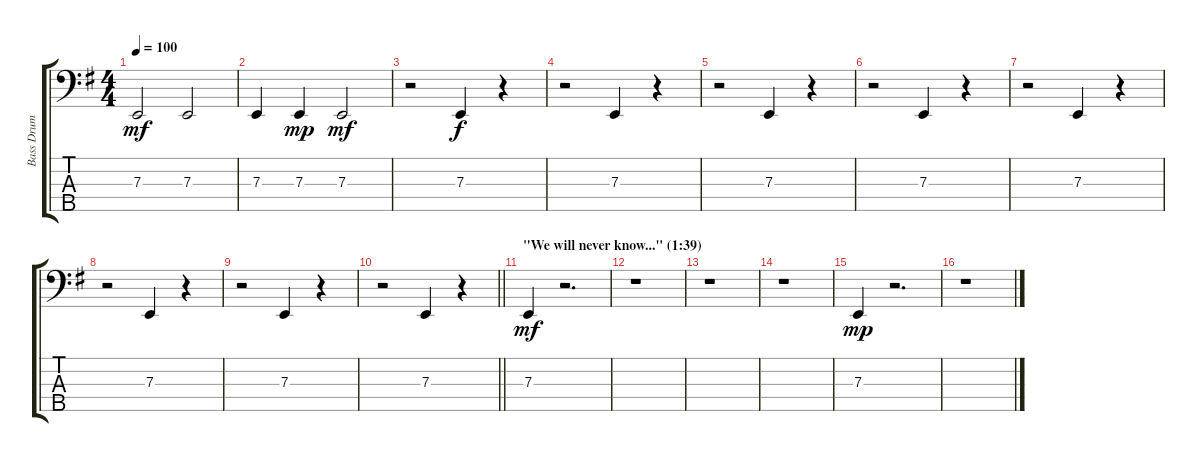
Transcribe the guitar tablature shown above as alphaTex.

\track ("Bass Drum" "Bass Drum") {instrument taikodrum}
\staff {score tabs}
\tuning (G2 D2 A1 E1 B0) {hide}
\ts (4 4)
\tempo 100
\clef f4
\ks eminor
7.3.2{dy mf} 7.3.2 |
7.3.4 7.3.4{dy mp} 7.3.2{dy mf} |
r.2 7.3.4{dy f} r.4 |
r.2 7.3.4 r.4 |
r.2 7.3.4 r.4 |
r.2 7.3.4 r.4 |
r.2 7.3.4 r.4 |
r.2 7.3.4 r.4 |
r.2 7.3.4 r.4 |
\barLineRight lightlight
r.2 7.3.4 r.4 |
\section ("" "\"We will never know...\" (1:39)")
7.3.4{dy mf} r.2{d} |
r.1 |
r.1 |
r.1 |
7.3.4{dy mp} r.2{d} |
r.1
